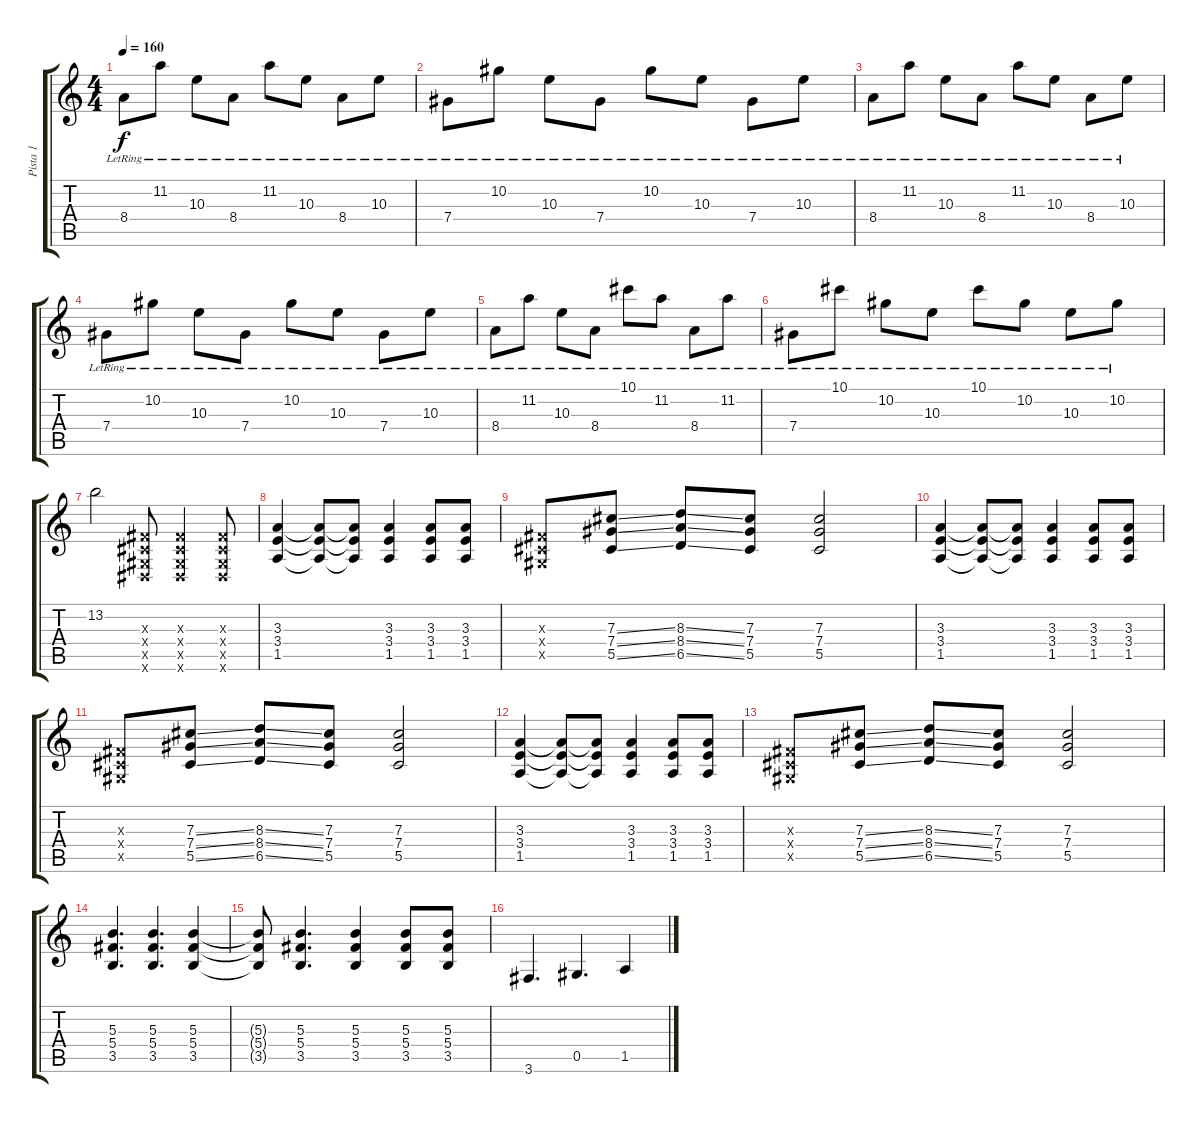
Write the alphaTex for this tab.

\track ("Pista 1" "Pista 1") {instrument distortionguitar}
\staff {score tabs}
\tuning (Eb4 Bb3 Gb3 Db3 Ab2 Eb2) {hide}
\ts (4 4)
\tempo 160
\clef g2
\ks c
8.4{lr}.8{dy f instrument electricguitarjazz} 11.2{lr}.8 10.3{lr}.8 8.4{lr}.8 11.2{lr}.8 10.3{lr}.8 8.4{lr}.8 10.3{lr}.8 |
7.4{lr}.8{instrument electricguitarjazz} 10.2{lr}.8 10.3{lr}.8 7.4{lr}.8 10.2{lr}.8 10.3{lr}.8 7.4{lr}.8 10.3{lr}.8 |
8.4{lr}.8{instrument electricguitarjazz} 11.2{lr}.8 10.3{lr}.8 8.4{lr}.8 11.2{lr}.8 10.3{lr}.8 8.4{lr}.8 10.3{lr}.8 |
7.4{lr}.8{instrument electricguitarjazz} 10.2{lr}.8 10.3{lr}.8 7.4{lr}.8 10.2{lr}.8 10.3{lr}.8 7.4{lr}.8 10.3{lr}.8 |
8.4{lr}.8 11.2{lr}.8 10.3{lr}.8 8.4{lr}.8 10.1{lr}.8 11.2{lr}.8 8.4{lr}.8 11.2{lr}.8 |
7.4{lr}.8 10.1{lr}.8 10.2{lr}.8 10.3{lr}.8 10.1{lr}.8 10.2{lr}.8 10.3{lr}.8 10.2{lr}.8 |
13.2.2 (0.3{x} 0.4{x} 0.5{x} 0.6{x}).8{instrument overdrivenguitar} (0.3{x} 0.4{x} 0.5{x} 0.6{x}).4 (0.3{x} 0.4{x} 0.5{x} 0.6{x}).8 |
(3.3 3.4 1.5).4 (3.3{t} 3.4{t} 1.5{t}).8 (3.3{t} 3.4{t} 1.5{t}).8 (3.3 3.4 1.5).4 (3.3 3.4 1.5).8 (3.3 3.4 1.5).8 |
(0.3{x} 0.4{x} 0.5{x}).8 (7.3{ss} 7.4{ss} 5.5{ss}).8 (8.3{ss} 8.4{ss} 6.5{ss}).8 (7.3 7.4 5.5).8 (7.3 7.4 5.5).2 |
(3.3 3.4 1.5).4 (3.3{t} 3.4{t} 1.5{t}).8 (3.3{t} 3.4{t} 1.5{t}).8 (3.3 3.4 1.5).4 (3.3 3.4 1.5).8 (3.3 3.4 1.5).8 |
(0.3{x} 0.4{x} 0.5{x}).8 (7.3{ss} 7.4{ss} 5.5{ss}).8 (8.3{ss} 8.4{ss} 6.5{ss}).8 (7.3 7.4 5.5).8 (7.3 7.4 5.5).2 |
(3.3 3.4 1.5).4 (3.3{t} 3.4{t} 1.5{t}).8 (3.3{t} 3.4{t} 1.5{t}).8 (3.3 3.4 1.5).4 (3.3 3.4 1.5).8 (3.3 3.4 1.5).8 |
(0.3{x} 0.4{x} 0.5{x}).8 (7.3{ss} 7.4{ss} 5.5{ss}).8 (8.3{ss} 8.4{ss} 6.5{ss}).8 (7.3 7.4 5.5).8 (7.3 7.4 5.5).2 |
(5.3 5.4 3.5).4{d} (5.3 5.4 3.5).4{d} (5.3 5.4 3.5).4 |
(5.3{t} 5.4{t} 3.5{t}).8 (5.3 5.4 3.5).4{d} (5.3 5.4 3.5).4 (5.3 5.4 3.5).8 (5.3 5.4 3.5).8 |
3.6.4{d} 0.5.4{d} 1.5.4
